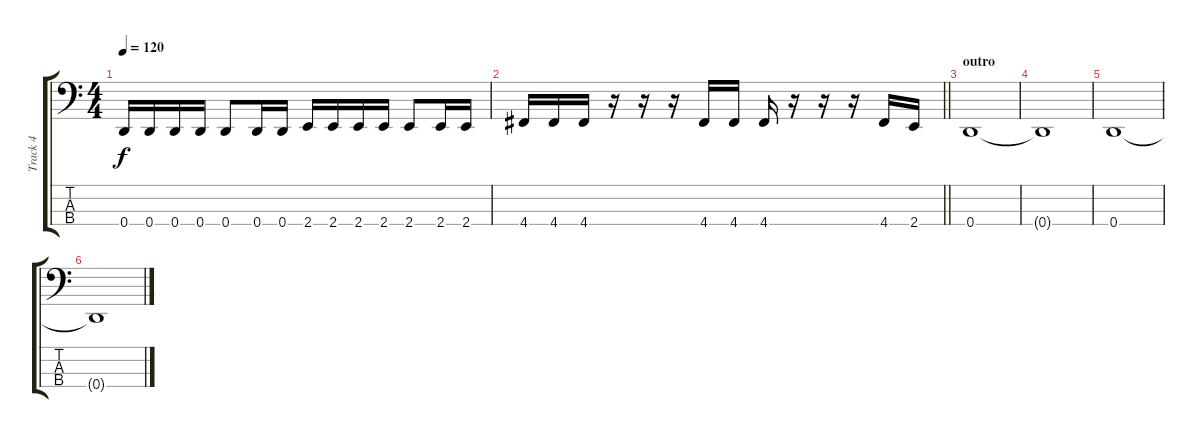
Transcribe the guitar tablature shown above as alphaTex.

\track ("Track 4" "Track 4") {instrument electricbassfinger}
\staff {score tabs}
\tuning (G2 D2 A1 D1) {hide}
\ts (4 4)
\tempo 120
\clef f4
\ks c
0.4.16{dy f} 0.4.16 0.4.16 0.4.16 0.4.8 0.4.16 0.4.16 2.4.16 2.4.16 2.4.16 2.4.16 2.4.8 2.4.16 2.4.16 |
\barLineRight lightlight
4.4.16 4.4.16 4.4.16 r.16 r.16 r.16 4.4.16 4.4.16 4.4.16 r.16 r.16 r.16 4.4.16 2.4.16 |
\section ("" "outro")
0.4.1 |
0.4{t}.1 |
0.4.1 |
0.4{t}.1
